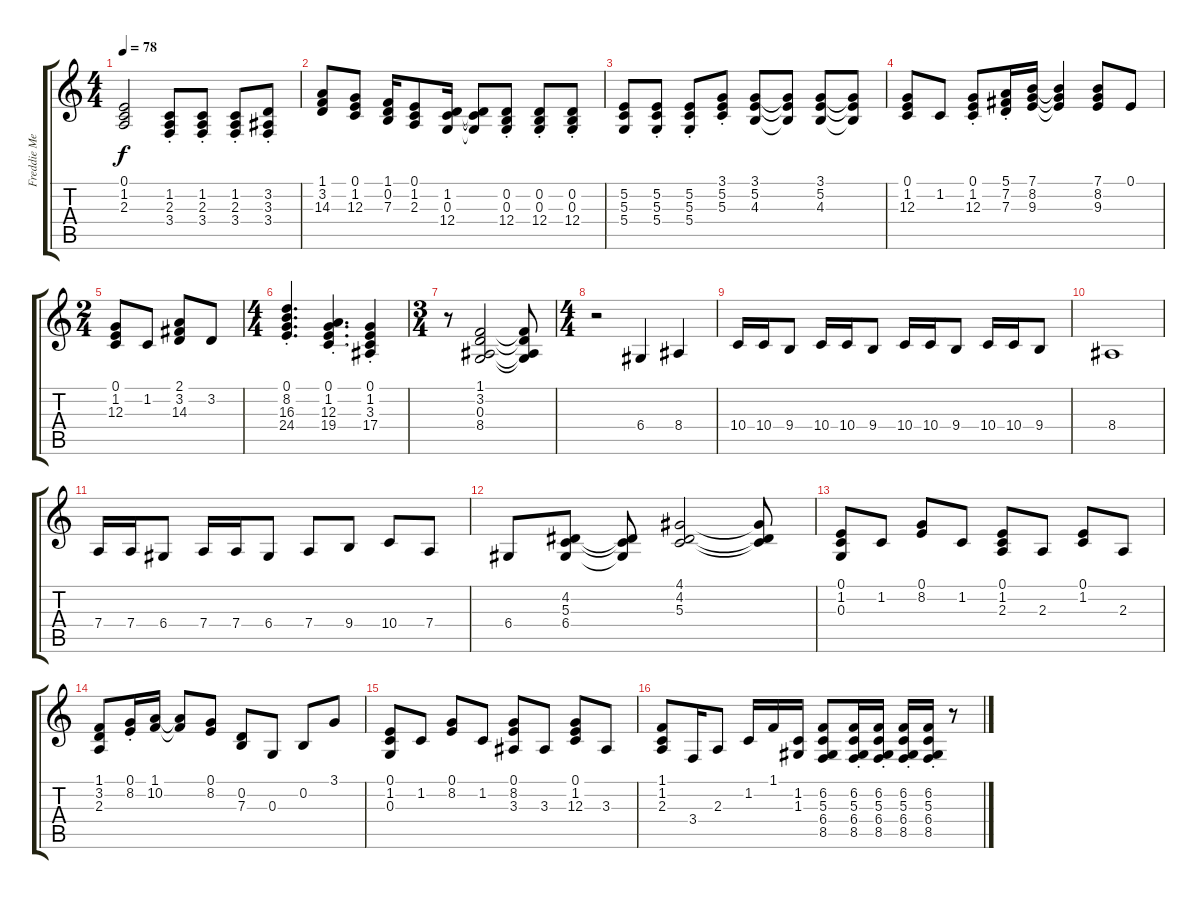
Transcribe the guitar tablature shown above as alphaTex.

\track ("Freddie Mercury - Piano RH" "Freddie Me") {instrument acousticgrandpiano}
\staff {score tabs}
\tuning (E4 B3 G3 D3 A2 E2) {hide}
\ts (4 4)
\tempo 78
\clef g2
\ks c
(0.1{t} 1.2{t} 2.3{t}).2{dy f} (1.2{st} 2.3{st} 3.4{st}).8 (1.2{st} 2.3{st} 3.4{st}).8 (1.2{st} 2.3{st} 3.4{st}).8 (3.2{st} 3.3{st} 3.4{st}).8 |
(1.1 3.2 14.3).8 (0.1 1.2 12.3).8 (1.1 0.2 7.3).16 (0.1 1.2 2.3).8 (1.2 0.3 12.4).16 (1.2{t} 0.3{t} 12.4{t}).8 (0.2{st} 0.3{st} 12.4{st}).8 (0.2{st} 0.3{st} 12.4{st}).8 (0.2{st} 0.3{st} 12.4{st}).8 |
(5.2 5.3 5.4).8 (5.2{st} 5.3{st} 5.4{st}).8 (5.2{st} 5.3{st} 5.4{st}).8 (3.1{st} 5.2{st} 5.3{st}).8 (3.1 5.2 4.3).8 (3.1{t} 5.2{t} 4.3{t}).8 (3.1 5.2 4.3).8 (3.1{t} 5.2{t} 4.3{t}).8 |
(0.1 1.2 12.3).8 1.2.8 (0.1{st} 1.2{st} 12.3{st}).8 (5.1{st} 7.2{st} 7.3{st}).16 (7.1 8.2 9.3).16 (7.1{t} 8.2{t} 9.3{t}).4 (7.1 8.2 9.3).8 0.1.8 |
\ts (2 4)
(0.1 1.2 12.3).8 1.2.8 (2.1 3.2 14.3).8 3.2.8 |
\ts (4 4)
(0.1{st} 8.2{st} 16.3{st} 24.4{st}).4{d} (0.1{st} 1.2{st} 12.3{st} 19.4{st}).4{d} (0.1{st} 1.2{st} 3.3{st} 17.4{st}).4 |
\ts (3 4)
r.8 (1.1 3.2 0.3 8.4).2 (1.1{t} 3.2{t} 0.3{t} 8.4{t}).8 |
\ts (4 4)
r.2 6.4.4 8.4.4 |
10.4.16 10.4.16 9.4.8 10.4.16 10.4.16 9.4.8 10.4.16 10.4.16 9.4.8 10.4.16 10.4.16 9.4.8 |
8.4.1 |
7.4.16 7.4.16 6.4.8 7.4.16 7.4.16 6.4.8 7.4.8 9.4.8 10.4.8 7.4.8 |
6.4.8 (4.2 5.3 6.4).8 (4.2{t} 5.3{t} 6.4{t}).8 (4.1 4.2 5.3).2 (4.1{t} 4.2{t} 5.3{t}).8 |
(0.1 1.2 0.3).8 1.2.8 (0.1 8.2).8 1.2.8 (0.1 1.2 2.3).8 2.3.8 (0.1 1.2).8 2.3.8 |
(1.1 3.2 2.3).8 (0.1{st} 8.2{st}).16 (1.1 10.2).16 (1.1{t} 10.2{t}).8 (0.1 8.2).8 (0.2 7.3).8 0.3.8 0.2.8 3.1.8 |
(0.1 1.2 0.3).8 1.2.8 (0.1 8.2).8 1.2.8 (0.1 8.2 3.3).8 3.3.8 (0.1 1.2 12.3).8 3.3.8 |
(1.1 1.2 2.3).8 3.4.16 2.3.8 1.2.16 1.1.16 (1.2 1.3).16 (6.2 5.3 6.4 8.5).8 (6.2{st} 5.3{st} 6.4{st} 8.5{st}).16 (6.2{st} 5.3{st} 6.4{st} 8.5{st}).16 (6.2{st} 5.3{st} 6.4{st} 8.5{st}).16 (6.2{st} 5.3{st} 6.4{st} 8.5{st}).16 r.8
